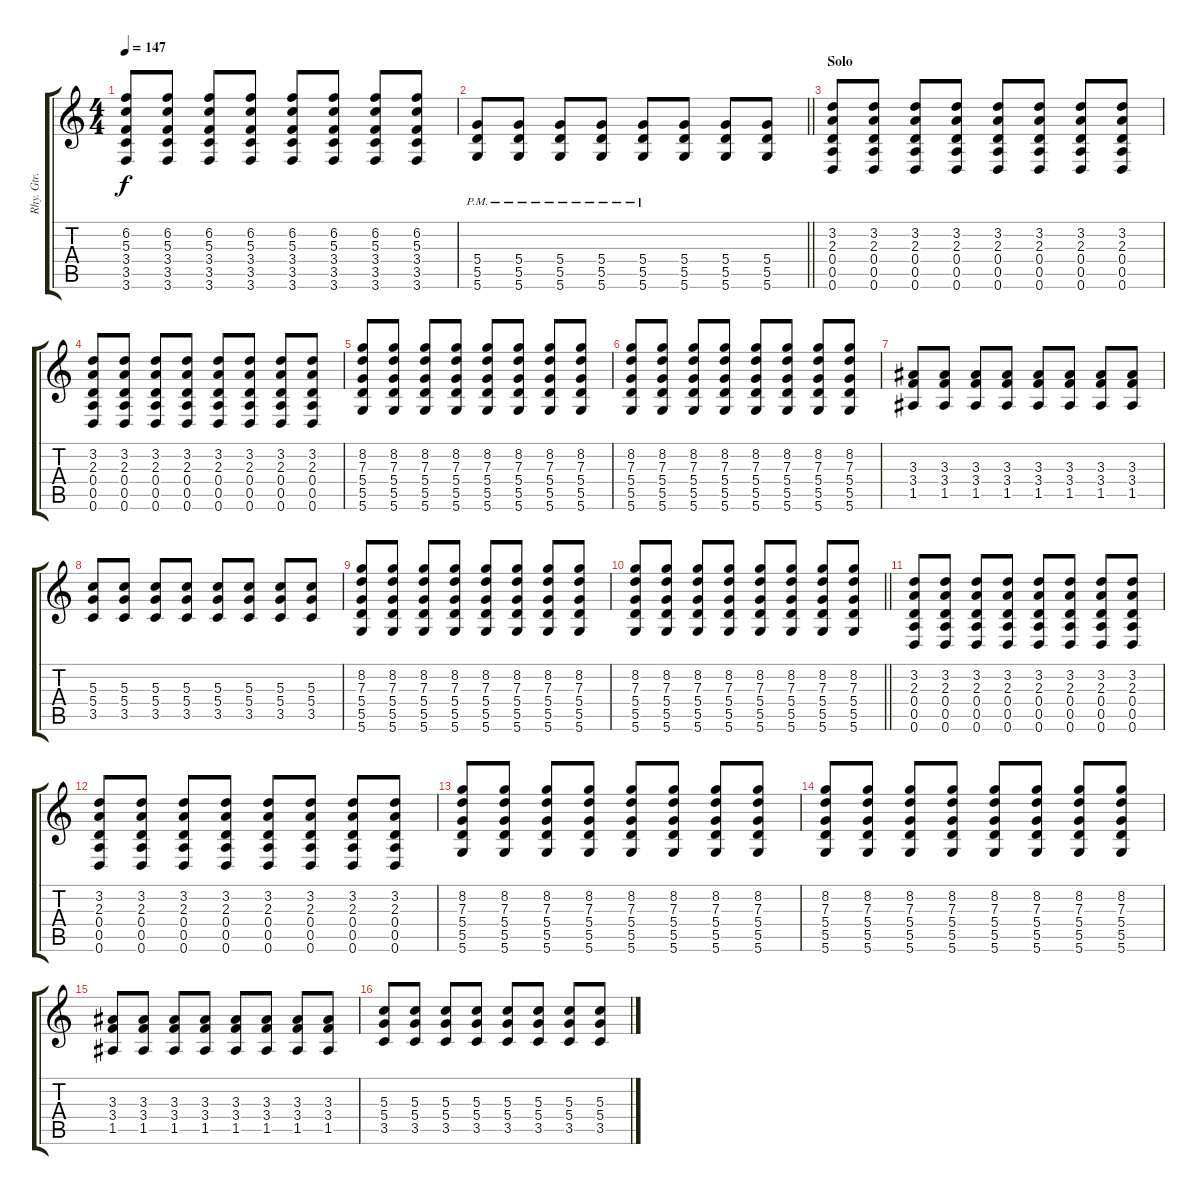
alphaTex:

\track ("Rhy. Gtr. 1" "Rhy. Gtr. ") {instrument distortionguitar}
\staff {score tabs}
\tuning (E4 B3 G3 D3 A2 D2) {hide}
\ts (4 4)
\tempo 147
\clef g2
\ks c
(6.2 5.3 3.4 3.5 3.6).8{dy f} (6.2 5.3 3.4 3.5 3.6).8 (6.2 5.3 3.4 3.5 3.6).8 (6.2 5.3 3.4 3.5 3.6).8 (6.2 5.3 3.4 3.5 3.6).8 (6.2 5.3 3.4 3.5 3.6).8 (6.2 5.3 3.4 3.5 3.6).8 (6.2 5.3 3.4 3.5 3.6).8 |
\barLineRight lightlight
(5.4{pm} 5.5{pm} 5.6{pm}).8 (5.4{pm} 5.5{pm} 5.6{pm}).8 (5.4{pm} 5.5{pm} 5.6{pm}).8 (5.4{pm} 5.5{pm} 5.6{pm}).8 (5.4{pm} 5.5{pm} 5.6{pm}).8 (5.4 5.5 5.6).8 (5.4 5.5 5.6).8 (5.4 5.5 5.6).8 |
\section ("" "Solo")
(3.2 2.3 0.4 0.5 0.6).8{volume 4} (3.2 2.3 0.4 0.5 0.6).8 (3.2 2.3 0.4 0.5 0.6).8 (3.2 2.3 0.4 0.5 0.6).8 (3.2 2.3 0.4 0.5 0.6).8 (3.2 2.3 0.4 0.5 0.6).8 (3.2 2.3 0.4 0.5 0.6).8 (3.2 2.3 0.4 0.5 0.6).8 |
(3.2 2.3 0.4 0.5 0.6).8 (3.2 2.3 0.4 0.5 0.6).8 (3.2 2.3 0.4 0.5 0.6).8 (3.2 2.3 0.4 0.5 0.6).8 (3.2 2.3 0.4 0.5 0.6).8 (3.2 2.3 0.4 0.5 0.6).8 (3.2 2.3 0.4 0.5 0.6).8 (3.2 2.3 0.4 0.5 0.6).8 |
(8.2 7.3 5.4 5.5 5.6).8 (8.2 7.3 5.4 5.5 5.6).8 (8.2 7.3 5.4 5.5 5.6).8 (8.2 7.3 5.4 5.5 5.6).8 (8.2 7.3 5.4 5.5 5.6).8 (8.2 7.3 5.4 5.5 5.6).8 (8.2 7.3 5.4 5.5 5.6).8 (8.2 7.3 5.4 5.5 5.6).8 |
(8.2 7.3 5.4 5.5 5.6).8 (8.2 7.3 5.4 5.5 5.6).8 (8.2 7.3 5.4 5.5 5.6).8 (8.2 7.3 5.4 5.5 5.6).8 (8.2 7.3 5.4 5.5 5.6).8 (8.2 7.3 5.4 5.5 5.6).8 (8.2 7.3 5.4 5.5 5.6).8 (8.2 7.3 5.4 5.5 5.6).8 |
(3.3 3.4 1.5).8 (3.3 3.4 1.5).8 (3.3 3.4 1.5).8 (3.3 3.4 1.5).8 (3.3 3.4 1.5).8 (3.3 3.4 1.5).8 (3.3 3.4 1.5).8 (3.3 3.4 1.5).8 |
(5.3 5.4 3.5).8 (5.3 5.4 3.5).8 (5.3 5.4 3.5).8 (5.3 5.4 3.5).8 (5.3 5.4 3.5).8 (5.3 5.4 3.5).8 (5.3 5.4 3.5).8 (5.3 5.4 3.5).8 |
(8.2 7.3 5.4 5.5 5.6).8 (8.2 7.3 5.4 5.5 5.6).8 (8.2 7.3 5.4 5.5 5.6).8 (8.2 7.3 5.4 5.5 5.6).8 (8.2 7.3 5.4 5.5 5.6).8 (8.2 7.3 5.4 5.5 5.6).8 (8.2 7.3 5.4 5.5 5.6).8 (8.2 7.3 5.4 5.5 5.6).8 |
\barLineRight lightlight
(8.2 7.3 5.4 5.5 5.6).8 (8.2 7.3 5.4 5.5 5.6).8 (8.2 7.3 5.4 5.5 5.6).8 (8.2 7.3 5.4 5.5 5.6).8 (8.2 7.3 5.4 5.5 5.6).8 (8.2 7.3 5.4 5.5 5.6).8 (8.2 7.3 5.4 5.5 5.6).8 (8.2 7.3 5.4 5.5 5.6).8 |
(3.2 2.3 0.4 0.5 0.6).8 (3.2 2.3 0.4 0.5 0.6).8 (3.2 2.3 0.4 0.5 0.6).8 (3.2 2.3 0.4 0.5 0.6).8 (3.2 2.3 0.4 0.5 0.6).8 (3.2 2.3 0.4 0.5 0.6).8 (3.2 2.3 0.4 0.5 0.6).8 (3.2 2.3 0.4 0.5 0.6).8 |
(3.2 2.3 0.4 0.5 0.6).8 (3.2 2.3 0.4 0.5 0.6).8 (3.2 2.3 0.4 0.5 0.6).8 (3.2 2.3 0.4 0.5 0.6).8 (3.2 2.3 0.4 0.5 0.6).8 (3.2 2.3 0.4 0.5 0.6).8 (3.2 2.3 0.4 0.5 0.6).8 (3.2 2.3 0.4 0.5 0.6).8 |
(8.2 7.3 5.4 5.5 5.6).8 (8.2 7.3 5.4 5.5 5.6).8 (8.2 7.3 5.4 5.5 5.6).8 (8.2 7.3 5.4 5.5 5.6).8 (8.2 7.3 5.4 5.5 5.6).8 (8.2 7.3 5.4 5.5 5.6).8 (8.2 7.3 5.4 5.5 5.6).8 (8.2 7.3 5.4 5.5 5.6).8 |
(8.2 7.3 5.4 5.5 5.6).8 (8.2 7.3 5.4 5.5 5.6).8 (8.2 7.3 5.4 5.5 5.6).8 (8.2 7.3 5.4 5.5 5.6).8 (8.2 7.3 5.4 5.5 5.6).8 (8.2 7.3 5.4 5.5 5.6).8 (8.2 7.3 5.4 5.5 5.6).8 (8.2 7.3 5.4 5.5 5.6).8 |
(3.3 3.4 1.5).8 (3.3 3.4 1.5).8 (3.3 3.4 1.5).8 (3.3 3.4 1.5).8 (3.3 3.4 1.5).8 (3.3 3.4 1.5).8 (3.3 3.4 1.5).8 (3.3 3.4 1.5).8 |
(5.3 5.4 3.5).8 (5.3 5.4 3.5).8 (5.3 5.4 3.5).8 (5.3 5.4 3.5).8 (5.3 5.4 3.5).8 (5.3 5.4 3.5).8 (5.3 5.4 3.5).8 (5.3 5.4 3.5).8
